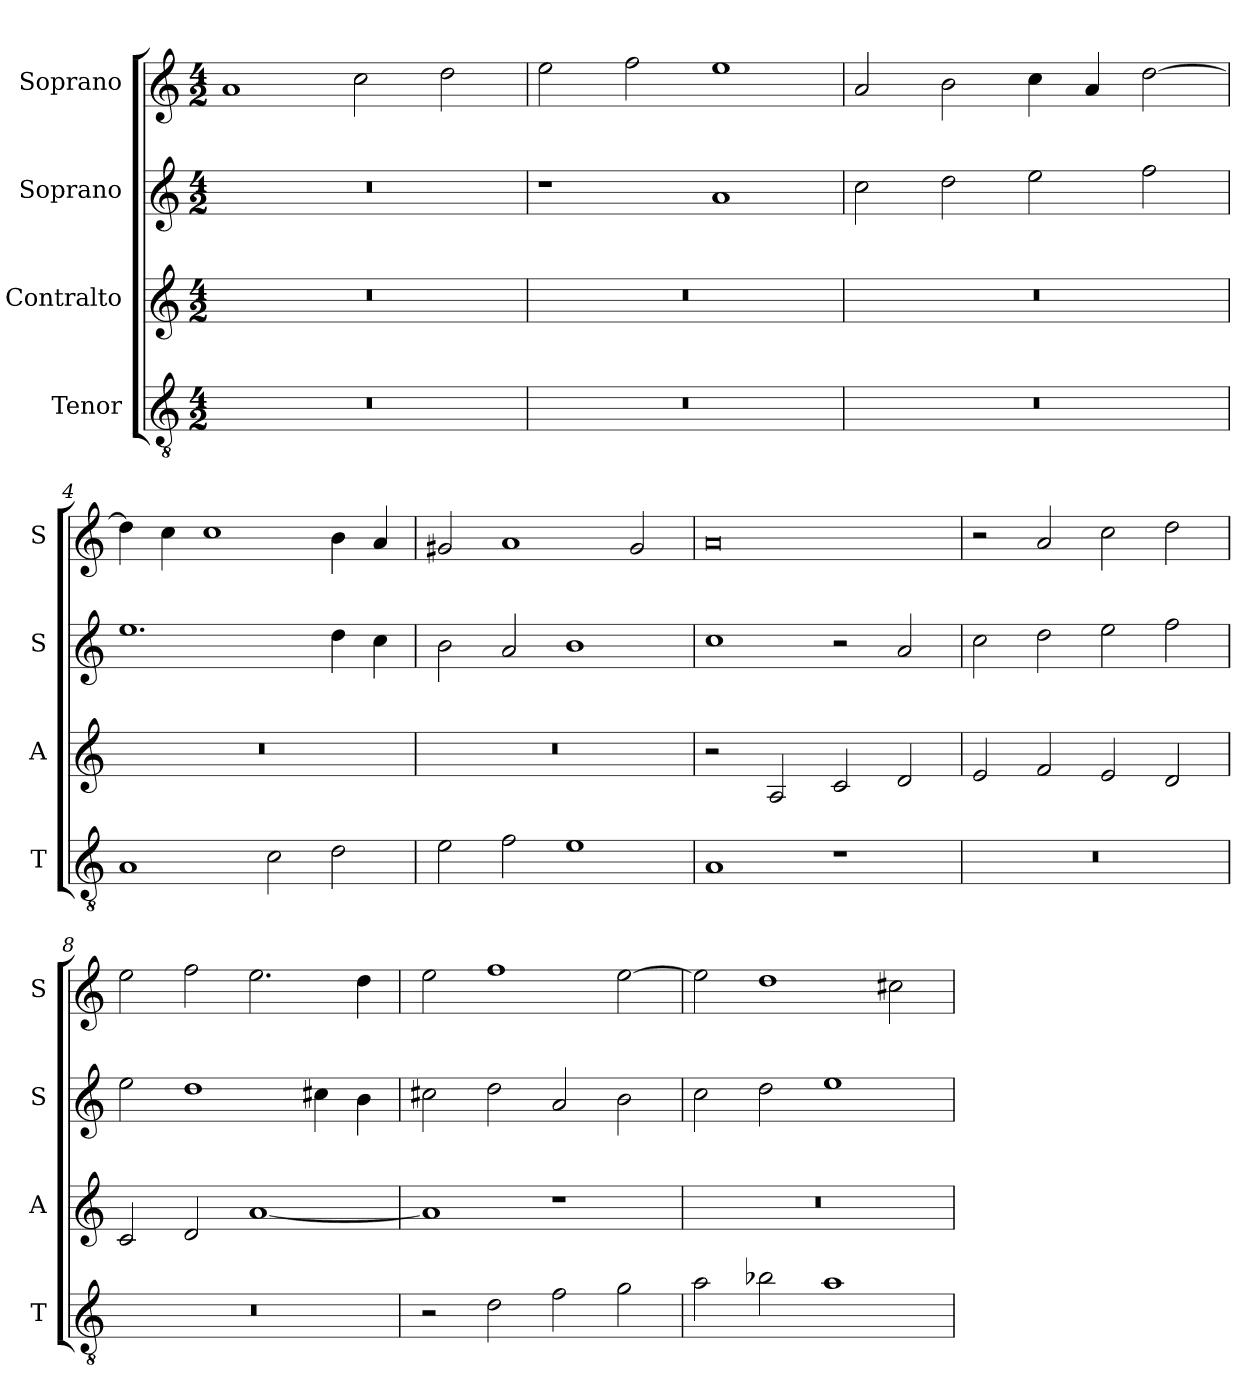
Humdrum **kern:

**kern	**kern	**kern	**kern
*part4	*part3	*part2	*part1
*staff4	*staff3	*staff2	*staff1
*I"Tenor	*I"Contralto	*I"Soprano	*I"Soprano
*I'T	*I'A	*I'S	*I'S
*clefGv2	*clefG2	*clefG2	*clefG2
*k[]	*k[]	*k[]	*k[]
*A:aeo	*A:aeo	*A:aeo	*A:aeo
*M4/2	*M4/2	*M4/2	*M4/2
=1	=1	=1	=1
0r	0r	0r	1a
.	.	.	2cc
.	.	.	2dd
=2	=2	=2	=2
0r	0r	1r	2ee
.	.	.	2ff
.	.	1a	1ee
=3	=3	=3	=3
0r	0r	2cc	2a
.	.	2dd	2b
.	.	2ee	4cc
.	.	.	4a
.	.	2ff	[2dd
=4	=4	=4	=4
1A	0r	1.ee	4dd]
.	.	.	4cc
.	.	.	1cc
2c	.	.	.
2d	.	4dd	4b
.	.	4cc	4a
=5	=5	=5	=5
2e	0r	2b	2g#X
2f	.	2a	1a
1e	.	1b	.
.	.	.	2g#
=6	=6	=6	=6
1A	2r	1cc	0a
.	2A	.	.
1r	2c	2r	.
.	2d	2a	.
=7	=7	=7	=7
0r	2e	2cc	2r
.	2f	2dd	2a
.	2e	2ee	2cc
.	2d	2ff	2dd
=8	=8	=8	=8
0r	2c	2ee	2ee
.	2d	1dd	2ff
.	[1a	.	2.ee
.	.	4cc#X	.
.	.	4b	4dd
=9	=9	=9	=9
2r	1a]	2cc#X	2ee
2d	.	2dd	1ff
2f	1r	2a	.
2g	.	2b	[2ee
=10	=10	=10	=10
2a	0r	2cc	2ee]
2b-X	.	2dd	1dd
1a	.	1ee	.
.	.	.	2cc#X
=	=	=	=
*-	*-	*-	*-
